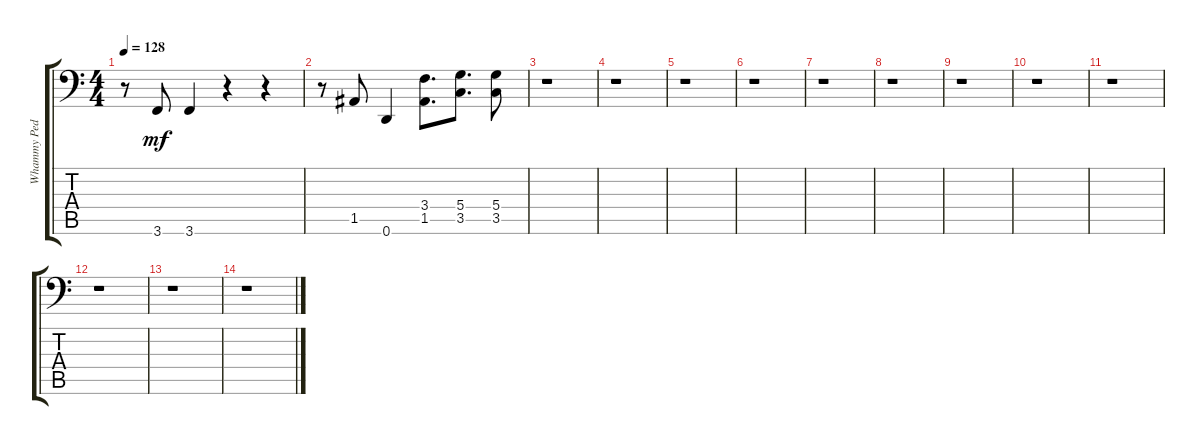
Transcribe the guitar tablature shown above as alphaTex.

\track ("Whammy Pedal" "Whammy Ped") {instrument distortionguitar}
\staff {score tabs}
\tuning (D3 A2 G2 D2 A1 D1) {hide}
\ts (4 4)
\tempo 128
\clef f4
\ks c
r.8{dy mf} 3.6.8 3.6.4 r.4 r.4 |
r.8 1.5.8 0.6.4 (3.4 1.5).8{d} (5.4 3.5).8{d} (5.4 3.5).8 |
r.1 |
r.1 |
r.1 |
r.1 |
r.1 |
r.1 |
r.1 |
r.1 |
r.1 |
r.1 |
r.1 |
r.1
